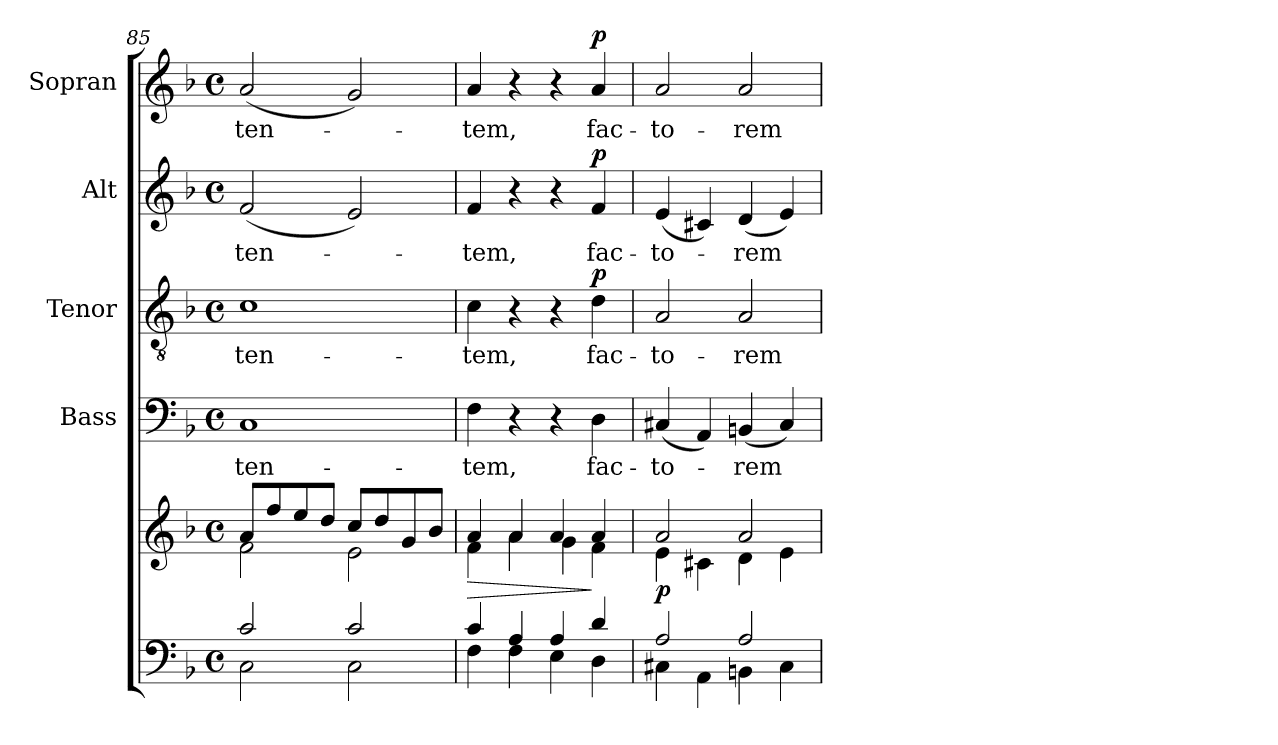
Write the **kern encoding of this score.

**kern	**kern	**dynam	**kern	**text	**kern	**text	**dynam	**kern	**text	**dynam	**kern	**text	**dynam
*part5	*part5	*part5	*part4	*part4	*part3	*part3	*part3	*part2	*part2	*part2	*part1	*part1	*part1
*staff6	*staff5	*staff5/6	*staff4	*staff4	*staff3	*staff3	*staff3	*staff2	*staff2	*staff2	*staff1	*staff1	*staff1
*	*	*	*I"Bass	*	*I"Tenor	*	*	*I"Alt	*	*	*I"Sopran	*	*
*	*	*	*I'B.	*	*I'T.	*	*	*I'A.	*	*	*I'S.	*	*
*clefF4	*clefG2	*	*clefF4	*	*clefGv2	*	*	*clefG2	*	*	*clefG2	*	*
*k[b-]	*k[b-]	*	*k[b-]	*	*k[b-]	*	*	*k[b-]	*	*	*k[b-]	*	*
*F:	*F:	*	*F:	*	*F:	*	*	*F:	*	*	*F:	*	*
*M4/4	*M4/4	*	*M4/4	*	*M4/4	*	*	*M4/4	*	*	*M4/4	*	*
*met(c)	*met(c)	*	*met(c)	*	*met(c)	*	*	*met(c)	*	*	*met(c)	*	*
=85	=85	=85	=85	=85	=85	=85	=85	=85	=85	=85	=85	=85	=85
*^	*^	*	*	*	*	*	*	*	*	*	*	*	*
!	!	!	!	!	!	!LO:LY:b	!	!LO:LY:b	!	!	!LO:LY:b	!	!	!LO:LY:b	!
2c/	2C\	8a/L	2f\	.	1C	-ten-	1c	-ten-	.	(<2f/	-ten-	.	(<2a/	-ten-	.
.	.	8ff/	.	.	.	.	.	.	.	.	.	.	.	.	.
.	.	8ee/	.	.	.	.	.	.	.	.	.	.	.	.	.
.	.	8dd/J	.	.	.	.	.	.	.	.	.	.	.	.	.
2c/	2C\	8cc/L	2e\	.	.	.	.	.	.	2e/)	.	.	2g/)	.	.
.	.	8dd/	.	.	.	.	.	.	.	.	.	.	.	.	.
.	.	8g/	.	.	.	.	.	.	.	.	.	.	.	.	.
.	.	8b-/J	.	.	.	.	.	.	.	.	.	.	.	.	.
=86	=86	=86	=86	=86	=86	=86	=86	=86	=86	=86	=86	=86	=86	=86	=86
!	!	!	!	!LO:HP:b	!	!LO:LY:b	!	!LO:LY:b	!	!	!LO:LY:b	!	!	!LO:LY:b	!
4c/	4F\	4a/	4f\	>	4F\	-tem,	4c\	-tem,	.	4f/	-tem,	.	4a/	-tem,	.
4A/	4F\	4a/	4a\	.	4r	.	4r	.	.	4r	.	.	4r	.	.
4A/	4E\	4a/	4g\	.	4r	.	4r	.	.	4r	.	.	4r	.	.
!	!	!	!	!	!	!LO:LY:b	!	!LO:LY:b	!LO:DY:a	!	!LO:LY:b	!LO:DY:a	!	!LO:LY:b	!LO:DY:a
4d/	4D\	4a/	4f\	]	4D\	fac-	4d\	fac-	p	4f/	fac-	p	4a/	fac-	p
=87	=87	=87	=87	=87	=87	=87	=87	=87	=87	=87	=87	=87	=87	=87	=87
!	!	!	!	!LO:DY:b	!	!LO:LY:b	!	!LO:LY:b	!	!	!LO:LY:b	!	!	!LO:LY:b	!
2A/	4C#X\	2a/	4e\	p	(<4C#X/	-to-	2A/	-to-	.	(<4e/	-to-	.	2a/	-to-	.
.	4AA\	.	4c#X\	.	4AA/)	.	.	.	.	4c#X/)	.	.	.	.	.
!	!	!	!	!	!	!LO:LY:b	!	!LO:LY:b	!	!	!LO:LY:b	!	!	!LO:LY:b	!
2A/	4BBn\	2a/	4d\	.	(<4BBn/	-rem	2A/	-rem	.	(<4d/	-rem	.	2a/	-rem	.
.	4C#\	.	4e\	.	4C#/)	.	.	.	.	4e/)	.	.	.	.	.
*v	*v	*	*	*	*	*	*	*	*	*	*	*	*	*	*
*	*v	*v	*	*	*	*	*	*	*	*	*	*	*	*
=	=	=	=	=	=	=	=	=	=	=	=	=	=
*-	*-	*-	*-	*-	*-	*-	*-	*-	*-	*-	*-	*-	*-
